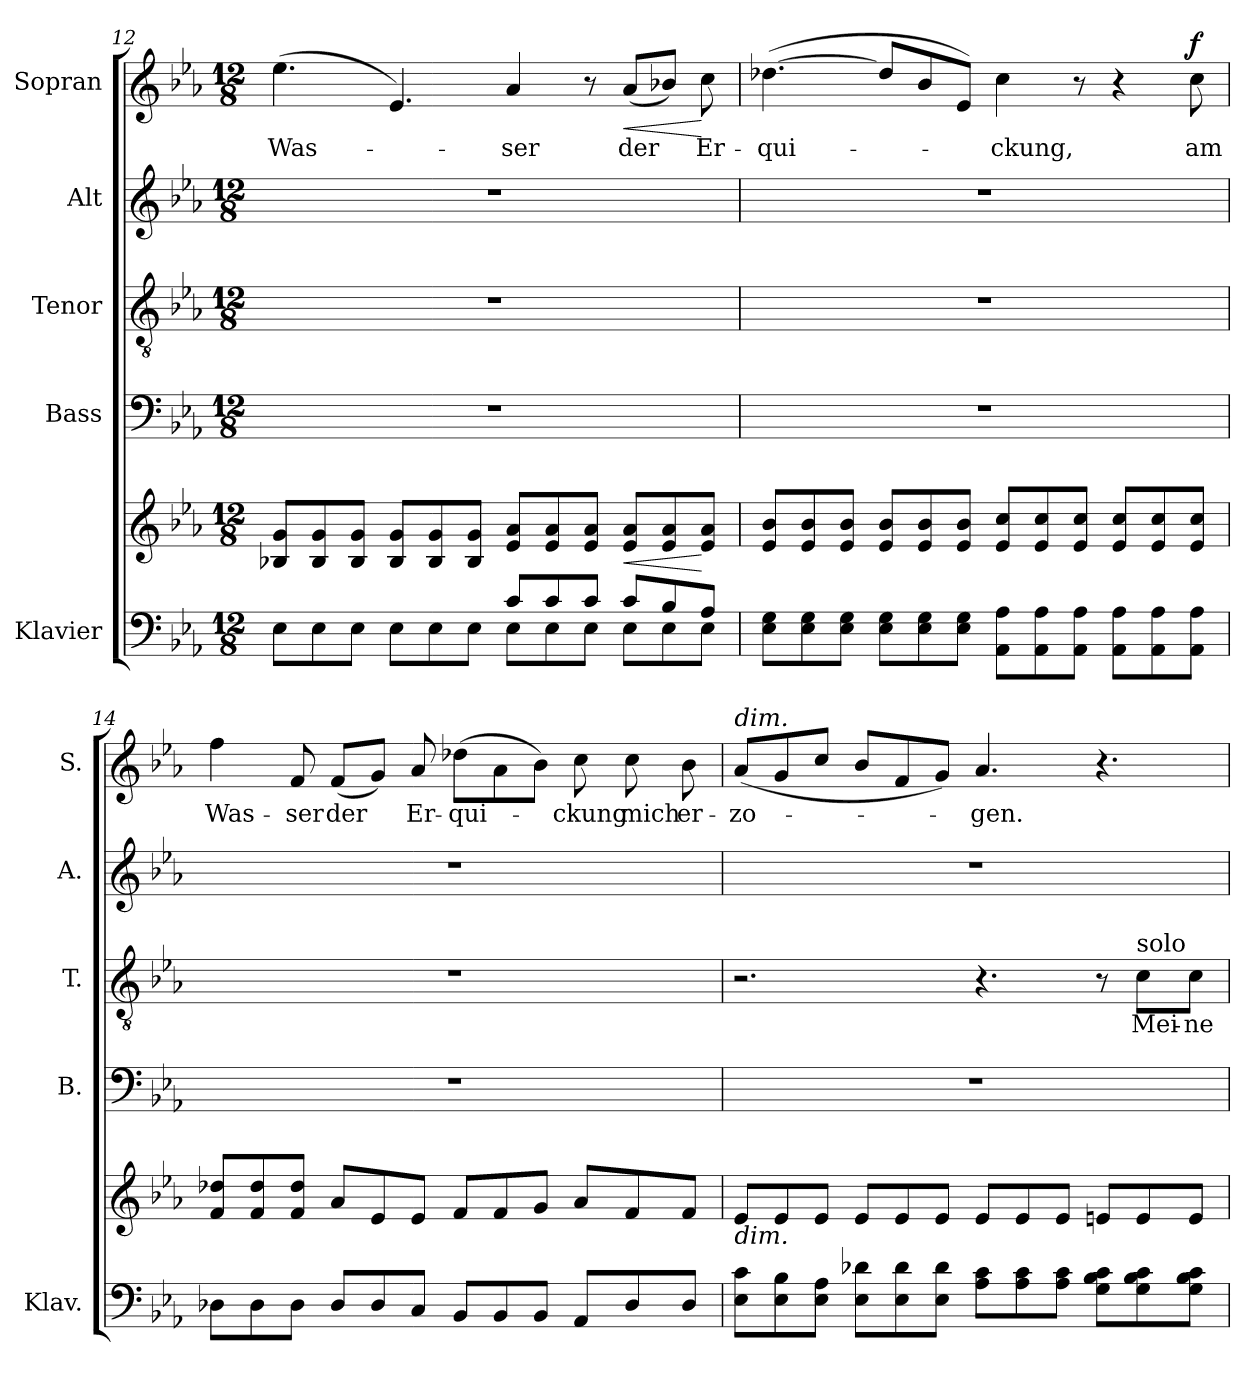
**kern	**kern	**dynam	**kern	**kern	**text	**kern	**kern	**text	**dynam
*part5	*part5	*part5	*part4	*part3	*part3	*part2	*part1	*part1	*part1
*staff6	*staff5	*staff5/6	*staff4	*staff3	*staff3	*staff2	*staff1	*staff1	*staff1
*I"Klavier	*	*	*I"Bass	*I"Tenor	*	*I"Alt	*I"Sopran	*	*
*I'Klav.	*	*	*I'B.	*I'T.	*	*I'A.	*I'S.	*	*
*clefF4	*clefG2	*	*clefF4	*clefGv2	*	*clefG2	*clefG2	*	*
*	*	*	*	*ITrd7c12	*	*	*	*	*
*k[b-e-a-]	*k[b-e-a-]	*	*k[b-e-a-]	*k[b-e-a-]	*	*k[b-e-a-]	*k[b-e-a-]	*	*
*E-:	*E-:	*	*E-:	*E-:	*	*E-:	*E-:	*	*
*M12/8	*M12/8	*	*M12/8	*M12/8	*	*M12/8	*M12/8	*	*
=12	=12	=12	=12	=12	=12	=12	=12	=12	=12
*^	*	*	*	*	*	*	*	*	*
!	!	!	!	!LO:N:vis=1	!LO:N:vis=1	!	!LO:N:vis=1	!	!	!
!	!	!	!	!	!	!	!	!	!LO:LY:b:color=#000000	!
8E-i\L	2.ryy	8B-Xi/ 8giL	.	1.r	1.r	.	1.r	(4.ee-i\	Was-	.
8E-i\	.	8B-i/ 8gi	.	.	.	.	.	.	.	.
8E-i\J	.	8B-i/ 8giJ	.	.	.	.	.	.	.	.
8E-i\L	.	8B-i/ 8giL	.	.	.	.	.	4.e-i/)	.	.
8E-i\	.	8B-i/ 8gi	.	.	.	.	.	.	.	.
8E-i\J	.	8B-i/ 8giJ	.	.	.	.	.	.	.	.
!	!	!	!	!	!	!	!	!	!LO:LY:b:color=#000000	!
8ci/L	8E-i\L	8e-i/ 8a-iL	.	.	.	.	.	4a-i/	-ser	.
8ci/	8E-i\	8e-i/ 8a-i	.	.	.	.	.	.	.	.
8ci/J	8E-i\J	8e-i/ 8a-iJ	.	.	.	.	.	8r	.	.
!	!	!	!LO:HP:b	!	!	!	!	!	!	!
!	!	!	!	!	!	!	!	!	!LO:LY:b:color=#000000	!LO:HP:b
8ci/L	8E-i\L	8e-i/ 8a-iL	<	.	.	.	.	(8a-i/L	der	<
8B-i/	8E-i\	8e-i/ 8a-i	.	.	.	.	.	8b-Xi/J)	.	.
!	!	!	!	!	!	!	!	!	!LO:LY:b:color=#000000	!
8A-i/J	8E-i\J	8e-i/ 8a-iJ	[	.	.	.	.	8cci\	Er-	[
!!LO:PB:g=z
=13	=13	=13	=13	=13	=13	=13	=13	=13	=13	=13
!	!	!	!	!LO:N:vis=1	!LO:N:vis=1	!	!LO:N:vis=1	!	!	!
*v	*v	*	*	*	*	*	*	*	*	*
*^	*	*	*	*	*	*	*	*	*
!	!	!	!	!	!	!	!	!	!LO:LY:b:color=#000000	!
*v	*v	*	*	*	*	*	*	*	*	*
8E-i\ 8GiL	8e-i/ 8b-iL	.	1.r	1.r	.	1.r	([4.dd-Xi\	-qui-	.
8E-i\ 8Gi	8e-i/ 8b-i	.	.	.	.	.	.	.	.
8E-i\ 8GiJ	8e-i/ 8b-iJ	.	.	.	.	.	.	.	.
8E-i\ 8GiL	8e-i/ 8b-iL	.	.	.	.	.	8dd-i/L]	.	.
8E-i\ 8Gi	8e-i/ 8b-i	.	.	.	.	.	8b-i/	.	.
8E-i\ 8GiJ	8e-i/ 8b-iJ	.	.	.	.	.	8e-i/J)	.	.
!	!	!	!	!	!	!	!	!LO:LY:b:color=#000000	!
8AA-i\ 8A-iL	8e-i/ 8cciL	.	.	.	.	.	4cci\	-ckung,	.
8AA-i\ 8A-i	8e-i/ 8cci	.	.	.	.	.	.	.	.
8AA-i\ 8A-iJ	8e-i/ 8cciJ	.	.	.	.	.	8r	.	.
8AA-i\ 8A-iL	8e-i/ 8cciL	.	.	.	.	.	4r	.	.
8AA-i\ 8A-i	8e-i/ 8cci	.	.	.	.	.	.	.	.
!	!	!	!	!	!	!	!	!LO:LY:b:color=#000000	!
8AA-i\ 8A-iJ	8e-i/ 8cciJ	.	.	.	.	.	8cci\	am	f
=14	=14	=14	=14	=14	=14	=14	=14	=14	=14
!	!	!	!LO:N:vis=1	!LO:N:vis=1	!	!LO:N:vis=1	!	!	!
!	!	!	!	!	!	!	!	!LO:LY:b:color=#000000	!
8D-Xi\L	8fi/ 8dd-XiL	.	1.r	1.r	.	1.r	4ffi\	Was-	.
8D-i\	8fi/ 8dd-i	.	.	.	.	.	.	.	.
!	!	!	!	!	!	!	!	!LO:LY:b:color=#000000	!
8D-i\J	8fi/ 8dd-iJ	.	.	.	.	.	8fi/	-ser	.
!	!	!	!	!	!	!	!	!LO:LY:b:color=#000000	!
8D-i/L	8a-i/L	.	.	.	.	.	(8fi/L	der	.
8D-i/	8e-i/	.	.	.	.	.	8gi/J)	.	.
!	!	!	!	!	!	!	!	!LO:LY:b:color=#000000	!
8Ci/J	8e-i/J	.	.	.	.	.	8a-i/	Er-	.
!	!	!	!	!	!	!	!	!LO:LY:b:color=#000000	!
8BB-i/L	8fi/L	.	.	.	.	.	(8dd-Xi\L	-qui-	.
8BB-i/	8fi/	.	.	.	.	.	8a-i\	.	.
8BB-i/J	8gi/J	.	.	.	.	.	8b-i\J)	.	.
!	!	!	!	!	!	!	!	!LO:LY:b:color=#000000	!
8AA-i/L	8a-i/L	.	.	.	.	.	8cci\	-ckung	.
!	!	!	!	!	!	!	!	!LO:LY:b:color=#000000	!
8D-i/	8fi/	.	.	.	.	.	8cci\	mich	.
!	!	!	!	!	!	!	!	!LO:LY:b:color=#000000	!
8D-i/J	8fi/J	.	.	.	.	.	8b-i\	er-	.
=15	=15	=15	=15	=15	=15	=15	=15	=15	=15
!	!	!	!LO:N:vis=1	!	!	!LO:N:vis=1	!	!	!
!	!	!	!	!	!	!	!LO:TX:a:i:t=dim.	!	!
!	!LO:TX:b:i:t=dim.	!	!	!	!	!	!	!	!
!	!	!	!	!	!	!	!	!LO:LY:b:color=#000000	!
8E-i\ 8ciL	8e-i/L	.	1.r	2.r	.	1.r	(8a-i/L	-zo-	.
8E-i\ 8B-i	8e-i/	.	.	.	.	.	8gi/	.	.
8E-i\ 8A-iJ	8e-i/J	.	.	.	.	.	8cci/J	.	.
8E-i\ 8d-XiL	8e-i/L	.	.	.	.	.	8b-i/L	.	.
8E-i\ 8d-i	8e-i/	.	.	.	.	.	8fi/	.	.
8E-i\ 8d-iJ	8e-i/J	.	.	.	.	.	8gi/J)	.	.
!	!	!	!	!	!	!	!	!LO:LY:b:color=#000000	!
8A-i\ 8ciL	8e-i/L	.	.	4.r	.	.	4.a-i/	-gen.	.
8A-i\ 8ci	8e-i/	.	.	.	.	.	.	.	.
8A-i\ 8ciJ	8e-i/J	.	.	.	.	.	.	.	.
8Gi\ 8B-i 8ciL	8eni/L	.	.	8r	.	.	4.r	.	.
!	!	!	!	!LO:TX:a:t=solo	!	!	!	!	!
!	!	!	!	!	!LO:LY:b:color=#000000	!	!	!	!
8Gi\ 8B-i 8ci	8ei/	.	.	8Ci\L	Mei-	.	.	.	.
!	!	!	!	!	!LO:LY:b:color=#000000	!	!	!	!
8Gi\ 8B-i 8ciJ	8ei/J	.	.	8Ci\J	-ne	.	.	.	.
=	=	=	=	=	=	=	=	=	=
*-	*-	*-	*-	*-	*-	*-	*-	*-	*-
